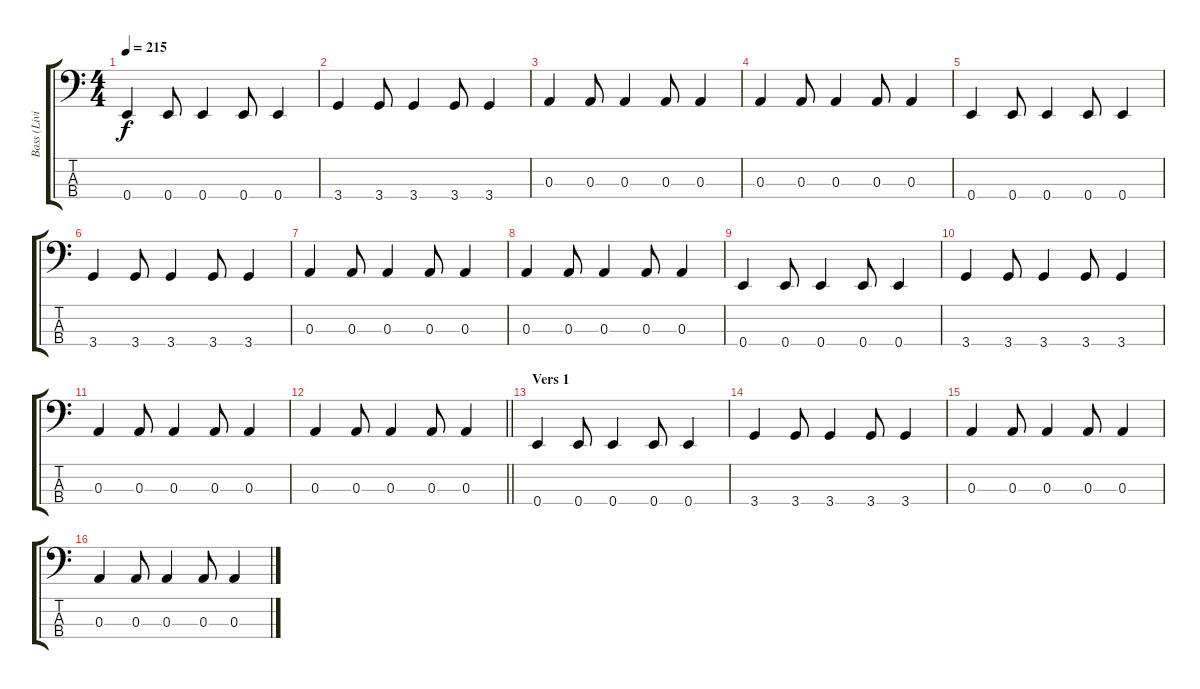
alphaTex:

\track ("Bass (Livio Aiello)" "Bass (Livi") {instrument electricbasspick}
\staff {score tabs}
\tuning (G2 D2 A1 E1) {hide}
\ts (4 4)
\tempo 215
\clef f4
\ks c
0.4.4{dy f} 0.4.8 0.4.4 0.4.8 0.4.4 |
3.4.4 3.4.8 3.4.4 3.4.8 3.4.4 |
0.3.4 0.3.8 0.3.4 0.3.8 0.3.4 |
0.3.4 0.3.8 0.3.4 0.3.8 0.3.4 |
0.4.4 0.4.8 0.4.4 0.4.8 0.4.4 |
3.4.4 3.4.8 3.4.4 3.4.8 3.4.4 |
0.3.4 0.3.8 0.3.4 0.3.8 0.3.4 |
0.3.4 0.3.8 0.3.4 0.3.8 0.3.4 |
0.4.4 0.4.8 0.4.4 0.4.8 0.4.4 |
3.4.4 3.4.8 3.4.4 3.4.8 3.4.4 |
0.3.4 0.3.8 0.3.4 0.3.8 0.3.4 |
\barLineRight lightlight
0.3.4 0.3.8 0.3.4 0.3.8 0.3.4 |
\section ("" "Vers 1")
0.4.4 0.4.8 0.4.4 0.4.8 0.4.4 |
3.4.4 3.4.8 3.4.4 3.4.8 3.4.4 |
0.3.4 0.3.8 0.3.4 0.3.8 0.3.4 |
0.3.4 0.3.8 0.3.4 0.3.8 0.3.4
